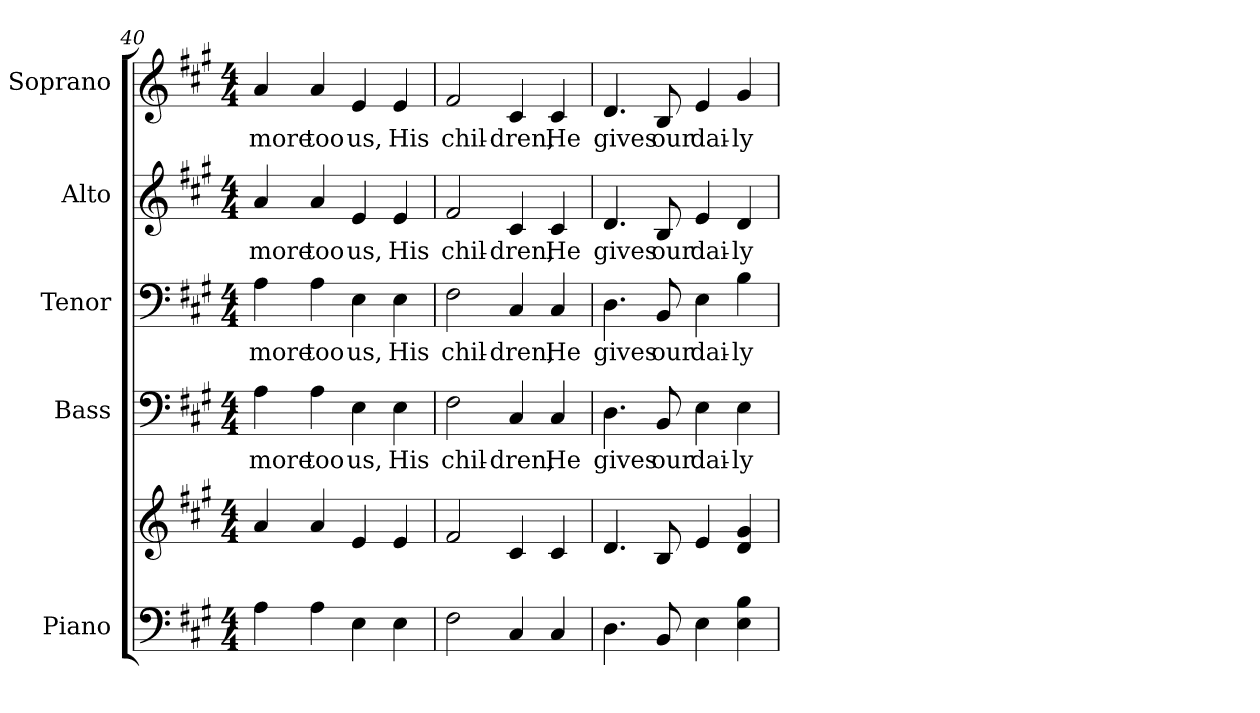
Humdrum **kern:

**kern	**kern	**kern	**text	**kern	**text	**kern	**text	**kern	**text
*part5	*part5	*part4	*part4	*part3	*part3	*part2	*part2	*part1	*part1
*staff6	*staff5	*staff4	*staff4	*staff3	*staff3	*staff2	*staff2	*staff1	*staff1
*I"Piano	*	*I"Bass	*	*I"Tenor	*	*I"Alto	*	*I"Soprano	*
*I'Pno.	*	*I'B.	*	*I'T.	*	*I'A.	*	*I'S.	*
!!LO:PB:g=z
*clefF4	*clefG2	*clefF4	*	*clefF4	*	*clefG2	*	*clefG2	*
*k[f#c#g#]	*k[f#c#g#]	*k[f#c#g#]	*	*k[f#c#g#]	*	*k[f#c#g#]	*	*k[f#c#g#]	*
*A:	*A:	*A:	*	*A:	*	*A:	*	*A:	*
*M4/4	*M4/4	*M4/4	*	*M4/4	*	*M4/4	*	*M4/4	*
=40	=40	=40	=40	=40	=40	=40	=40	=40	=40
!	!	!	!LO:LY:b:color=#000000	!	!	!	!	!	!
!	!	!	!	!	!LO:LY:b:color=#000000	!	!	!	!
!	!	!	!	!	!	!	!LO:LY:b:color=#000000	!	!
!	!	!	!	!	!	!	!	!	!LO:LY:b:color=#000000
4Ai\	4ai/	4Ai\	more	4Ai\	more	4ai/	more	4ai/	more
!	!	!	!LO:LY:b:color=#000000	!	!	!	!	!	!
!	!	!	!	!	!LO:LY:b:color=#000000	!	!	!	!
!	!	!	!	!	!	!	!LO:LY:b:color=#000000	!	!
!	!	!	!	!	!	!	!	!	!LO:LY:b:color=#000000
4Ai\	4ai/	4Ai\	too	4Ai\	too	4ai/	too	4ai/	too
!	!	!	!LO:LY:b:color=#000000	!	!	!	!	!	!
!	!	!	!	!	!LO:LY:b:color=#000000	!	!	!	!
!	!	!	!	!	!	!	!LO:LY:b:color=#000000	!	!
!	!	!	!	!	!	!	!	!	!LO:LY:b:color=#000000
4Ei\	4ei/	4Ei\	us,	4Ei\	us,	4ei/	us,	4ei/	us,
!	!	!	!LO:LY:b:color=#000000	!	!	!	!	!	!
!	!	!	!	!	!LO:LY:b:color=#000000	!	!	!	!
!	!	!	!	!	!	!	!LO:LY:b:color=#000000	!	!
!	!	!	!	!	!	!	!	!	!LO:LY:b:color=#000000
4Ei\	4ei/	4Ei\	His	4Ei\	His	4ei/	His	4ei/	His
=41	=41	=41	=41	=41	=41	=41	=41	=41	=41
!	!	!	!LO:LY:b:color=#000000	!	!	!	!	!	!
!	!	!	!	!	!LO:LY:b:color=#000000	!	!	!	!
!	!	!	!	!	!	!	!LO:LY:b:color=#000000	!	!
!	!	!	!	!	!	!	!	!	!LO:LY:b:color=#000000
2F#i\	2f#i/	2F#i\	chil-	2F#i\	chil-	2f#i/	chil-	2f#i/	chil-
!	!	!	!LO:LY:b:color=#000000	!	!	!	!	!	!
!	!	!	!	!	!LO:LY:b:color=#000000	!	!	!	!
!	!	!	!	!	!	!	!LO:LY:b:color=#000000	!	!
!	!	!	!	!	!	!	!	!	!LO:LY:b:color=#000000
4C#i/	4c#i/	4C#i/	-dren,	4C#i/	-dren,	4c#i/	-dren,	4c#i/	-dren,
!	!	!	!LO:LY:b:color=#000000	!	!	!	!	!	!
!	!	!	!	!	!LO:LY:b:color=#000000	!	!	!	!
!	!	!	!	!	!	!	!LO:LY:b:color=#000000	!	!
!	!	!	!	!	!	!	!	!	!LO:LY:b:color=#000000
4C#i/	4c#i/	4C#i/	He	4C#i/	He	4c#i/	He	4c#i/	He
!!LO:PB:g=z
=42	=42	=42	=42	=42	=42	=42	=42	=42	=42
!	!	!	!LO:LY:b:color=#000000	!	!	!	!	!	!
!	!	!	!	!	!LO:LY:b:color=#000000	!	!	!	!
!	!	!	!	!	!	!	!LO:LY:b:color=#000000	!	!
!	!	!	!	!	!	!	!	!	!LO:LY:b:color=#000000
4.Di\	4.di/	4.Di\	gives	4.Di\	gives	4.di/	gives	4.di/	gives
!	!	!	!LO:LY:b:color=#000000	!	!	!	!	!	!
!	!	!	!	!	!LO:LY:b:color=#000000	!	!	!	!
!	!	!	!	!	!	!	!LO:LY:b:color=#000000	!	!
!	!	!	!	!	!	!	!	!	!LO:LY:b:color=#000000
8BBi/	8Bi/	8BBi/	our	8BBi/	our	8Bi/	our	8Bi/	our
!	!	!	!LO:LY:b:color=#000000	!	!	!	!	!	!
!	!	!	!	!	!LO:LY:b:color=#000000	!	!	!	!
!	!	!	!	!	!	!	!LO:LY:b:color=#000000	!	!
!	!	!	!	!	!	!	!	!	!LO:LY:b:color=#000000
4Ei\	4ei/	4Ei\	dai-	4Ei\	dai-	4ei/	dai-	4ei/	dai-
!	!	!	!LO:LY:b:color=#000000	!	!	!	!	!	!
!	!	!	!	!	!LO:LY:b:color=#000000	!	!	!	!
!	!	!	!	!	!	!	!LO:LY:b:color=#000000	!	!
!	!	!	!	!	!	!	!	!	!LO:LY:b:color=#000000
4Ei\ 4Bi	4di/ 4g#i	4Ei\	-ly	4Bi\	-ly	4di/	-ly	4g#i/	-ly
=	=	=	=	=	=	=	=	=	=
*-	*-	*-	*-	*-	*-	*-	*-	*-	*-
